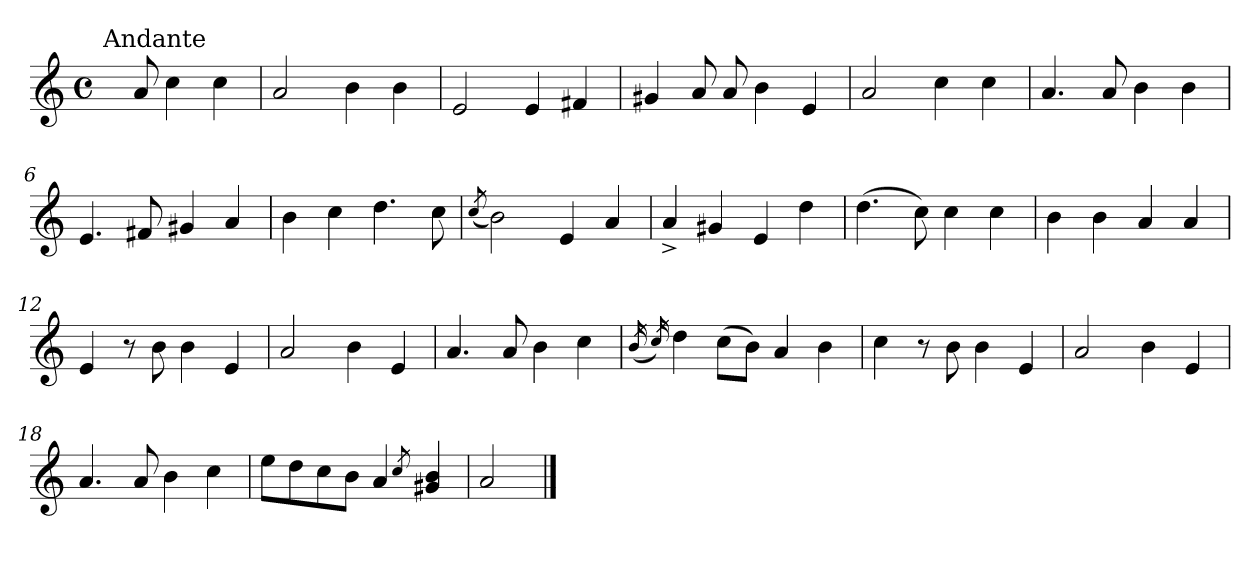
**kern
*part1
*staff1
*clefG2
*k[]
*a:
*M4/4
*met(c)
=
!LO:TX:a:t=Andante
8ryy
8a/
4cc\
4cc\
=1
2a/
4b\
4b\
=2
2e/
4e/
4f#X/
=3
4g#X/
8a/
8a/
4b\
4e/
=4
2a/
4cc\
4cc\
=5
4.a/
8a/
4b\
4b\
!!LO:LB:g=z
=6
4.e/
8f#X/
4g#X/
4a/
=7
4b\
4cc\
4.dd\
8cc\
=8
(<8qcc/
2b\)
4e/
4a/
=9
4a^>/
4g#X/
4e/
4dd\
=10
(>4.dd\
8cc\)
4cc\
4cc\
=11
4b\
4b\
4a/
4a/
!!LO:LB:g=z
=12
4e/
8r
8b\
4b\
4e/
=13
2a/
4b\
4e/
=14
4.a/
8a/
4b\
4cc\
=15
(<16qb/
16qcc/)
4dd\
(>8cc\L
8b\J)
4a/
4b\
=16
4cc\
8r
8b\
4b\
4e/
=17
2a/
4b\
4e/
!!LO:LB:g=z
=18
4.a/
8a/
4b\
4cc\
=19
8ee\L
8dd\
8cc\
8b\J
4a/
8qcc/
4g#X/ 4b/
=20
2a/
==
*-
